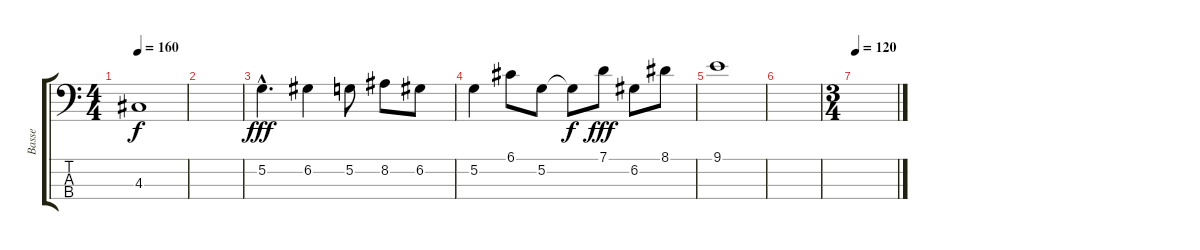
\track ("Basse" "Basse") {instrument electricbasspick}
\staff {score tabs}
\tuning (G2 D2 A1 E1) {hide}
\ts (4 4)
\tempo 160
\clef f4
\ks c
4.3{t}.1{dy f} |
|
5.2{hac}.4{d dy fff} 6.2.4 5.2.8 8.2.8 6.2.8 |
5.2.4 6.1.8 5.2.8 5.2{t}.8{dy f} 7.1.8{dy fff} 6.2.8 8.1.8 |
9.1.1 |
|
\ts (3 4)
\tempo 120
